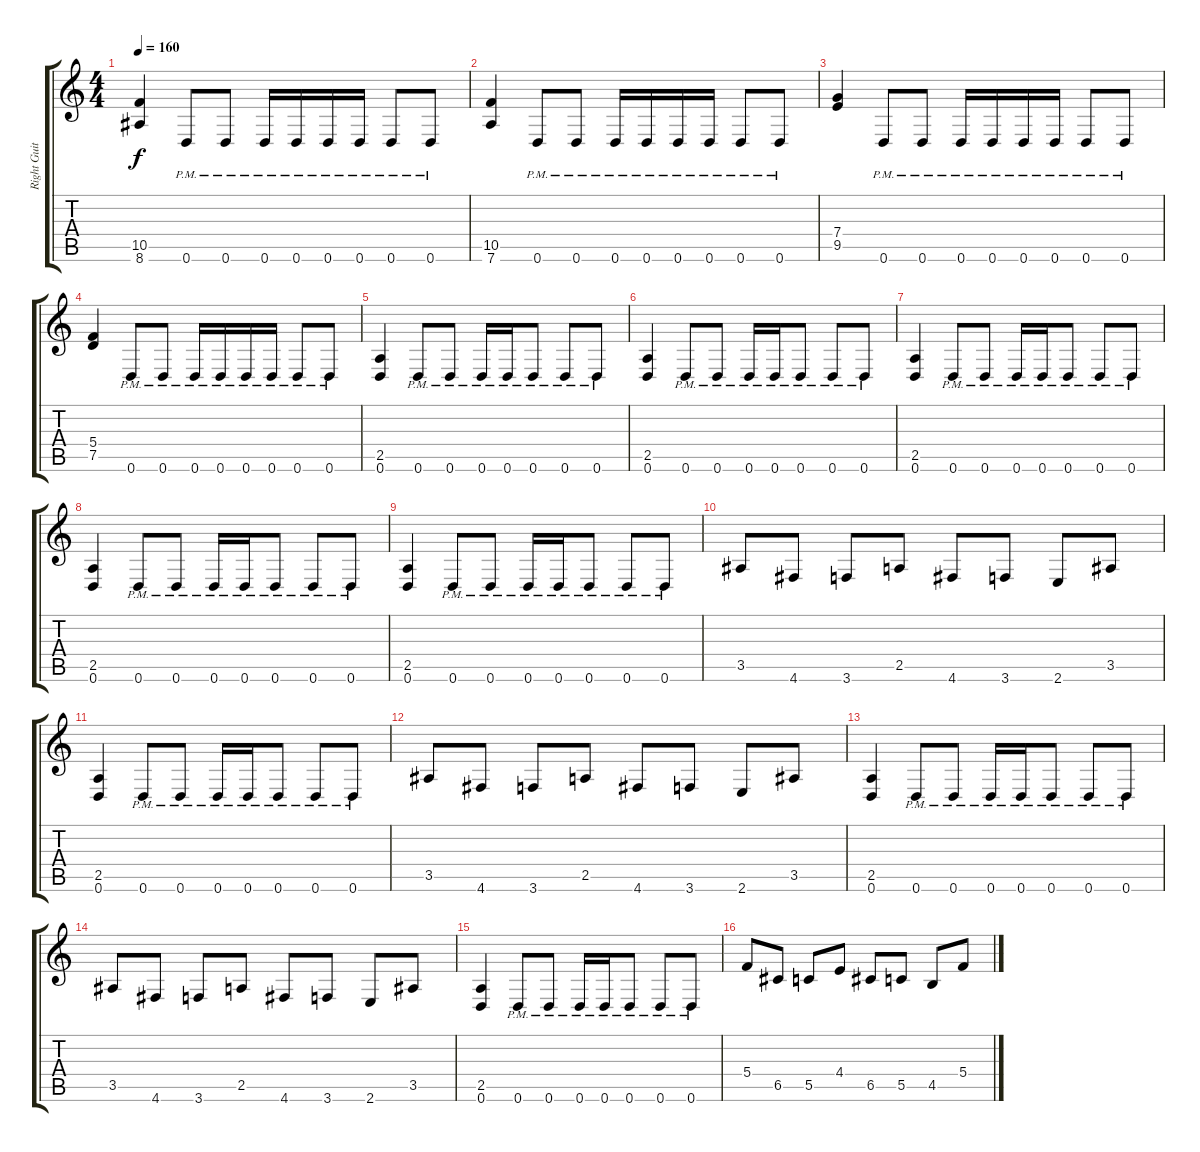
\track ("Right Guitar" "Right Guit") {instrument distortionguitar}
\staff {score tabs}
\tuning (D4 A3 F3 C3 G2 D2) {hide}
\ts (4 4)
\tempo 160
\clef g2
\ks c
(10.5 8.6).4{dy f} 0.6{pm}.8 0.6{pm}.8 0.6{pm}.16 0.6{pm}.16 0.6{pm}.16 0.6{pm}.16 0.6{pm}.8 0.6{pm}.8 |
(10.5 7.6).4 0.6{pm}.8 0.6{pm}.8 0.6{pm}.16 0.6{pm}.16 0.6{pm}.16 0.6{pm}.16 0.6{pm}.8 0.6{pm}.8 |
(7.4 9.5).4 0.6{pm}.8 0.6{pm}.8 0.6{pm}.16 0.6{pm}.16 0.6{pm}.16 0.6{pm}.16 0.6{pm}.8 0.6{pm}.8 |
(5.4 7.5).4 0.6{pm}.8 0.6{pm}.8 0.6{pm}.16 0.6{pm}.16 0.6{pm}.16 0.6{pm}.16 0.6{pm}.8 0.6{pm}.8 |
(2.5 0.6).4 0.6{pm}.8 0.6{pm}.8 0.6{pm}.16 0.6{pm}.16 0.6{pm}.8 0.6{pm}.8 0.6{pm}.8 |
(2.5 0.6).4 0.6{pm}.8 0.6{pm}.8 0.6{pm}.16 0.6{pm}.16 0.6{pm}.8 0.6{pm}.8 0.6{pm}.8 |
(2.5 0.6).4 0.6{pm}.8 0.6{pm}.8 0.6{pm}.16 0.6{pm}.16 0.6{pm}.8 0.6{pm}.8 0.6{pm}.8 |
(2.5 0.6).4 0.6{pm}.8 0.6{pm}.8 0.6{pm}.16 0.6{pm}.16 0.6{pm}.8 0.6{pm}.8 0.6{pm}.8 |
(2.5 0.6).4 0.6{pm}.8 0.6{pm}.8 0.6{pm}.16 0.6{pm}.16 0.6{pm}.8 0.6{pm}.8 0.6{pm}.8 |
3.5.8 4.6.8 3.6.8 2.5.8 4.6.8 3.6.8 2.6.8 3.5.8 |
(2.5 0.6).4 0.6{pm}.8 0.6{pm}.8 0.6{pm}.16 0.6{pm}.16 0.6{pm}.8 0.6{pm}.8 0.6{pm}.8 |
3.5.8 4.6.8 3.6.8 2.5.8 4.6.8 3.6.8 2.6.8 3.5.8 |
(2.5 0.6).4 0.6{pm}.8 0.6{pm}.8 0.6{pm}.16 0.6{pm}.16 0.6{pm}.8 0.6{pm}.8 0.6{pm}.8 |
3.5.8 4.6.8 3.6.8 2.5.8 4.6.8 3.6.8 2.6.8 3.5.8 |
(2.5 0.6).4 0.6{pm}.8 0.6{pm}.8 0.6{pm}.16 0.6{pm}.16 0.6{pm}.8 0.6{pm}.8 0.6{pm}.8 |
5.4.8 6.5.8 5.5.8 4.4.8 6.5.8 5.5.8 4.5.8 5.4.8
